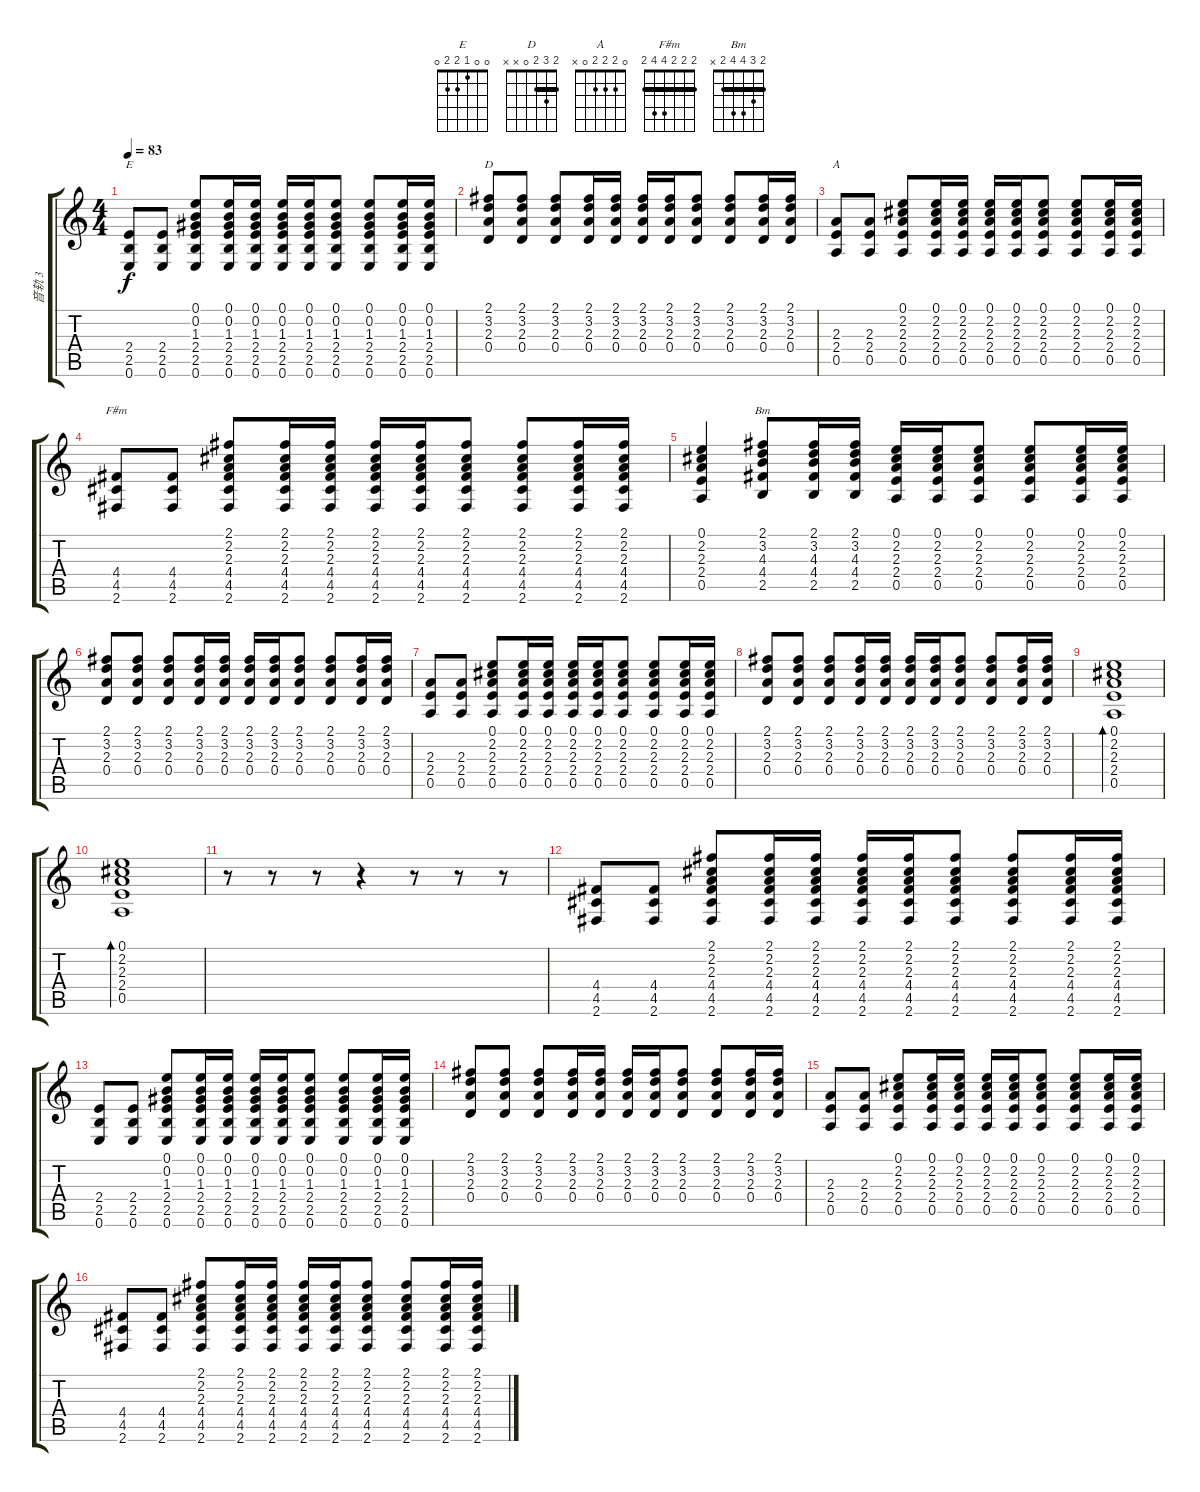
\track ("音轨 3" "音轨 3") {instrument acousticguitarsteel}
\staff {score tabs}
\tuning (E4 B3 G3 D3 A2 E2) {hide}
\chord ("E" 0 0 1 2 2 0)
\chord ("D" 2 3 2 0 x x) {barre 2}
\chord ("A" 0 2 2 2 0 x)
\chord ("F#m" 2 2 2 4 4 2) {barre 2}
\chord ("Bm" 2 3 4 4 2 x) {barre 2}
\ts (4 4)
\tempo 83
\clef g2
\ks c
(2.4 2.5 0.6).8{ch "E" dy f} (2.4 2.5 0.6).8 (0.1 0.2 1.3 2.4 2.5 0.6).8 (0.1 0.2 1.3 2.4 2.5 0.6).16 (0.1 0.2 1.3 2.4 2.5 0.6).16 (0.1 0.2 1.3 2.4 2.5 0.6).16 (0.1 0.2 1.3 2.4 2.5 0.6).16 (0.1 0.2 1.3 2.4 2.5 0.6).8 (0.1 0.2 1.3 2.4 2.5 0.6).8 (0.1 0.2 1.3 2.4 2.5 0.6).16 (0.1 0.2 1.3 2.4 2.5 0.6).16 |
(2.1 3.2 2.3 0.4).8{ch "D"} (2.1 3.2 2.3 0.4).8 (2.1 3.2 2.3 0.4).8 (2.1 3.2 2.3 0.4).16 (2.1 3.2 2.3 0.4).16 (2.1 3.2 2.3 0.4).16 (2.1 3.2 2.3 0.4).16 (2.1 3.2 2.3 0.4).8 (2.1 3.2 2.3 0.4).8 (2.1 3.2 2.3 0.4).16 (2.1 3.2 2.3 0.4).16 |
(2.3 2.4 0.5).8{ch "A"} (2.3 2.4 0.5).8 (0.1 2.2 2.3 2.4 0.5).8 (0.1 2.2 2.3 2.4 0.5).16 (0.1 2.2 2.3 2.4 0.5).16 (0.1 2.2 2.3 2.4 0.5).16 (0.1 2.2 2.3 2.4 0.5).16 (0.1 2.2 2.3 2.4 0.5).8 (0.1 2.2 2.3 2.4 0.5).8 (0.1 2.2 2.3 2.4 0.5).16 (0.1 2.2 2.3 2.4 0.5).16 |
(4.4 4.5 2.6).8{ch "F#m"} (4.4 4.5 2.6).8 (2.1 2.2 2.3 4.4 4.5 2.6).8 (2.1 2.2 2.3 4.4 4.5 2.6).16 (2.1 2.2 2.3 4.4 4.5 2.6).16 (2.1 2.2 2.3 4.4 4.5 2.6).16 (2.1 2.2 2.3 4.4 4.5 2.6).16 (2.1 2.2 2.3 4.4 4.5 2.6).8 (2.1 2.2 2.3 4.4 4.5 2.6).8 (2.1 2.2 2.3 4.4 4.5 2.6).16 (2.1 2.2 2.3 4.4 4.5 2.6).16 |
(0.1 2.2 2.3 2.4 0.5).4 (2.1 3.2 4.3 4.4 2.5).8{ch "Bm"} (2.1 3.2 4.3 4.4 2.5).16 (2.1 3.2 4.3 4.4 2.5).16 (0.1 2.2 2.3 2.4 0.5).16 (0.1 2.2 2.3 2.4 0.5).16 (0.1 2.2 2.3 2.4 0.5).8 (0.1 2.2 2.3 2.4 0.5).8 (0.1 2.2 2.3 2.4 0.5).16 (0.1 2.2 2.3 2.4 0.5).16 |
(2.1 3.2 2.3 0.4).8 (2.1 3.2 2.3 0.4).8 (2.1 3.2 2.3 0.4).8 (2.1 3.2 2.3 0.4).16 (2.1 3.2 2.3 0.4).16 (2.1 3.2 2.3 0.4).16 (2.1 3.2 2.3 0.4).16 (2.1 3.2 2.3 0.4).8 (2.1 3.2 2.3 0.4).8 (2.1 3.2 2.3 0.4).16 (2.1 3.2 2.3 0.4).16 |
(2.3 2.4 0.5).8 (2.3 2.4 0.5).8 (0.1 2.2 2.3 2.4 0.5).8 (0.1 2.2 2.3 2.4 0.5).16 (0.1 2.2 2.3 2.4 0.5).16 (0.1 2.2 2.3 2.4 0.5).16 (0.1 2.2 2.3 2.4 0.5).16 (0.1 2.2 2.3 2.4 0.5).8 (0.1 2.2 2.3 2.4 0.5).8 (0.1 2.2 2.3 2.4 0.5).16 (0.1 2.2 2.3 2.4 0.5).16 |
(2.1 3.2 2.3 0.4).8 (2.1 3.2 2.3 0.4).8 (2.1 3.2 2.3 0.4).8 (2.1 3.2 2.3 0.4).16 (2.1 3.2 2.3 0.4).16 (2.1 3.2 2.3 0.4).16 (2.1 3.2 2.3 0.4).16 (2.1 3.2 2.3 0.4).8 (2.1 3.2 2.3 0.4).8 (2.1 3.2 2.3 0.4).16 (2.1 3.2 2.3 0.4).16 |
(0.1 2.2 2.3 2.4 0.5).1{bd 60} |
(0.1 2.2 2.3 2.4 0.5).1{bd 60} |
r.8 r.8 r.8 r.4 r.8 r.8 r.8 |
(4.4 4.5 2.6).8 (4.4 4.5 2.6).8 (2.1 2.2 2.3 4.4 4.5 2.6).8 (2.1 2.2 2.3 4.4 4.5 2.6).16 (2.1 2.2 2.3 4.4 4.5 2.6).16 (2.1 2.2 2.3 4.4 4.5 2.6).16 (2.1 2.2 2.3 4.4 4.5 2.6).16 (2.1 2.2 2.3 4.4 4.5 2.6).8 (2.1 2.2 2.3 4.4 4.5 2.6).8 (2.1 2.2 2.3 4.4 4.5 2.6).16 (2.1 2.2 2.3 4.4 4.5 2.6).16 |
(2.4 2.5 0.6).8 (2.4 2.5 0.6).8 (0.1 0.2 1.3 2.4 2.5 0.6).8 (0.1 0.2 1.3 2.4 2.5 0.6).16 (0.1 0.2 1.3 2.4 2.5 0.6).16 (0.1 0.2 1.3 2.4 2.5 0.6).16 (0.1 0.2 1.3 2.4 2.5 0.6).16 (0.1 0.2 1.3 2.4 2.5 0.6).8 (0.1 0.2 1.3 2.4 2.5 0.6).8 (0.1 0.2 1.3 2.4 2.5 0.6).16 (0.1 0.2 1.3 2.4 2.5 0.6).16 |
(2.1 3.2 2.3 0.4).8 (2.1 3.2 2.3 0.4).8 (2.1 3.2 2.3 0.4).8 (2.1 3.2 2.3 0.4).16 (2.1 3.2 2.3 0.4).16 (2.1 3.2 2.3 0.4).16 (2.1 3.2 2.3 0.4).16 (2.1 3.2 2.3 0.4).8 (2.1 3.2 2.3 0.4).8 (2.1 3.2 2.3 0.4).16 (2.1 3.2 2.3 0.4).16 |
(2.3 2.4 0.5).8 (2.3 2.4 0.5).8 (0.1 2.2 2.3 2.4 0.5).8 (0.1 2.2 2.3 2.4 0.5).16 (0.1 2.2 2.3 2.4 0.5).16 (0.1 2.2 2.3 2.4 0.5).16 (0.1 2.2 2.3 2.4 0.5).16 (0.1 2.2 2.3 2.4 0.5).8 (0.1 2.2 2.3 2.4 0.5).8 (0.1 2.2 2.3 2.4 0.5).16 (0.1 2.2 2.3 2.4 0.5).16 |
(4.4 4.5 2.6).8 (4.4 4.5 2.6).8 (2.1 2.2 2.3 4.4 4.5 2.6).8 (2.1 2.2 2.3 4.4 4.5 2.6).16 (2.1 2.2 2.3 4.4 4.5 2.6).16 (2.1 2.2 2.3 4.4 4.5 2.6).16 (2.1 2.2 2.3 4.4 4.5 2.6).16 (2.1 2.2 2.3 4.4 4.5 2.6).8 (2.1 2.2 2.3 4.4 4.5 2.6).8 (2.1 2.2 2.3 4.4 4.5 2.6).16 (2.1 2.2 2.3 4.4 4.5 2.6).16
